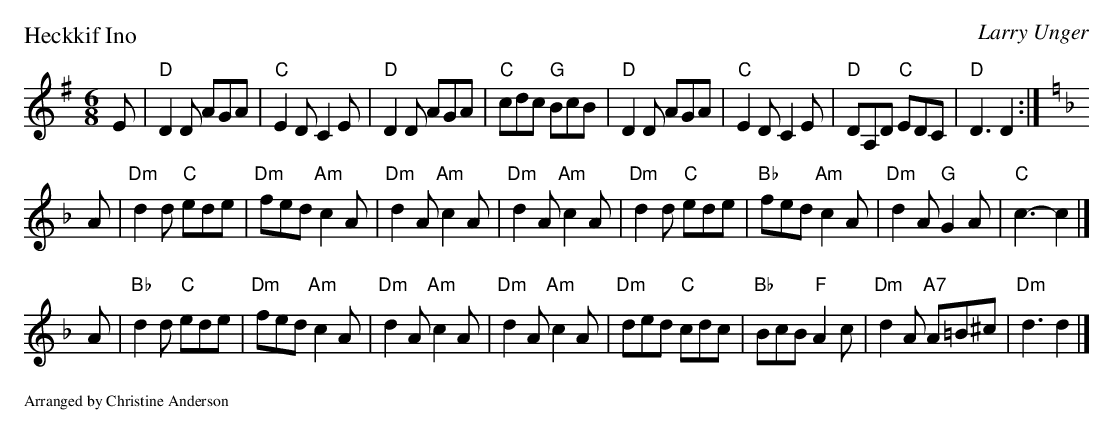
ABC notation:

X:1
P: Heckkif Ino
C: Larry Unger
M: 6/8
L: 1/8
K: Dmix
E \
| "D"D2D AGA | "C"E2D C2E | "D"D2D AGA | "C"cdc "G"BcB \
| "D"D2D AGA | "C"E2D C2E | "D"DA,D "C"EDC | "D"D3 D2 :|
K: Dm
A \
| "Dm"d2d "C"ede | "Dm"fed "Am"c2A | "Dm"d2A "Am"c2A | "Dm"d2A "Am"c2A \
| "Dm"d2d "C"ede | "Bb"fed "Am"c2A | "Dm"d2A "G"G2A | "C"c3- c2 |]
A \
| "Bb"d2d "C"ede | "Dm"fed "Am"c2A | "Dm"d2A "Am"c2A | "Dm"d2A "Am"c2A \
| "Dm"ded "C"cdc | "Bb"BcB "F"A2c | "Dm"d2A "A7"A=B^c | "Dm"d3 d2 |]
